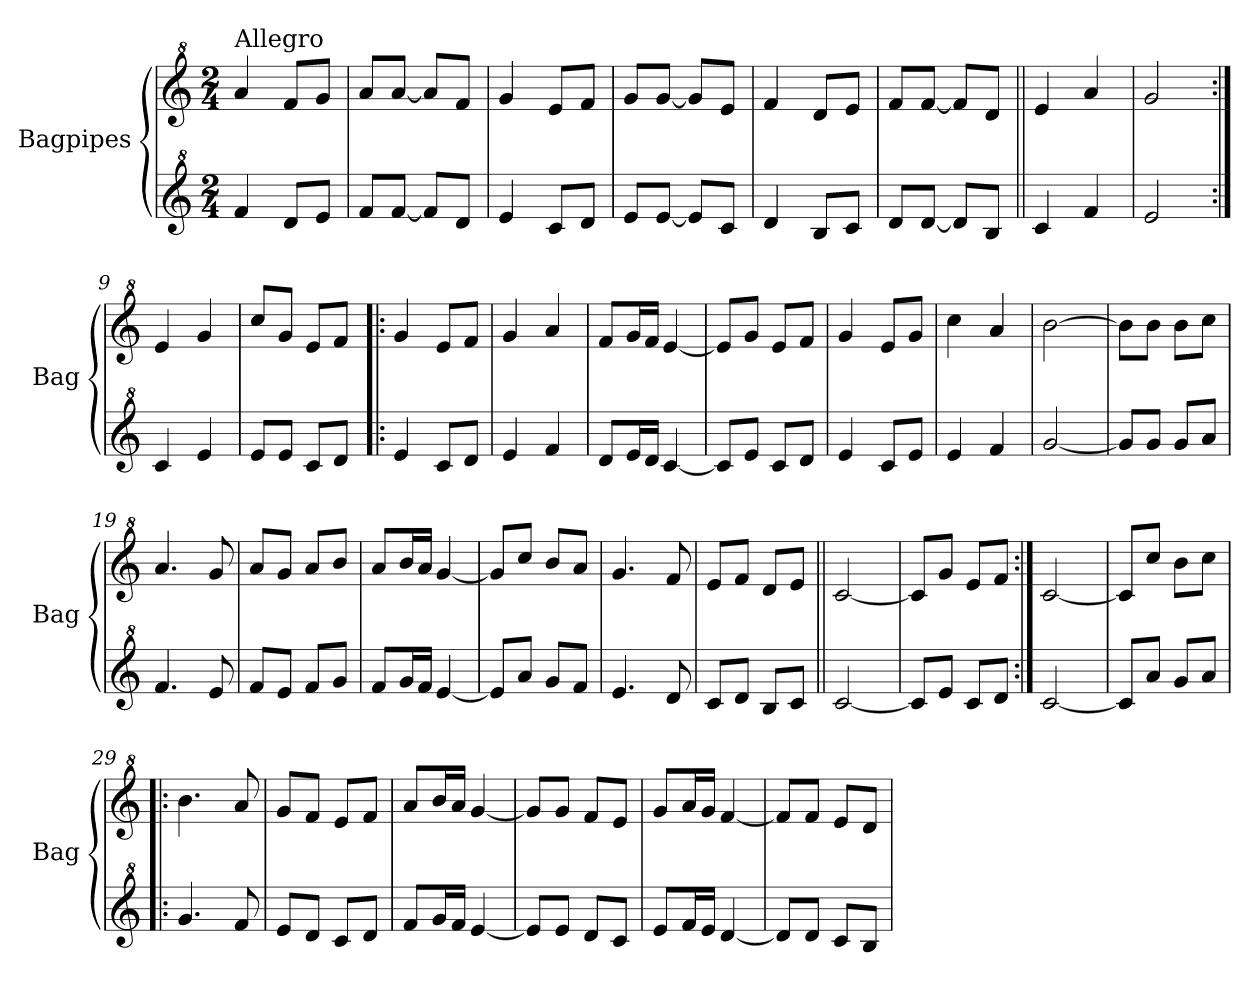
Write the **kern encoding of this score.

**kern	**kern
*part2	*part1
*staff2	*staff1
*I"Bagpipes	*I"Bagpipes
*I'Bag	*I'Bag
*clefG^2	*clefG^2
*k[]	*k[]
*C:	*C:
*M2/4	*M2/4
=1	=1
!	!LO:TX:a:t=Allegro
4ff/	4aa/
8dd/L	8ff/L
8ee/J	8gg/J
=2	=2
8ff/L	8aa/L
[8ff/J	[8aa/J
8ff/L]	8aa/L]
8dd/J	8ff/J
=3	=3
4ee/	4gg/
8cc/L	8ee/L
8dd/J	8ff/J
=4	=4
8ee/L	8gg/L
[8ee/J	[8gg/J
8ee/L]	8gg/L]
8cc/J	8ee/J
=5	=5
4dd/	4ff/
8b/L	8dd/L
8cc/J	8ee/J
=6	=6
8dd/L	8ff/L
[8dd/J	[8ff/J
8dd/L]	8ff/L]
8b/J	8dd/J
=7||	=7||
4cc/	4ee/
4ff/	4aa/
=8	=8
2ee/	2gg/
=9:|!	=9:|!
4cc/	4ee/
4ee/	4gg/
=10	=10
8ee/L	8ccc/L
8ee/J	8gg/J
8cc/L	8ee/L
8dd/J	8ff/J
=11!|:	=11!|:
4ee/	4gg/
8cc/L	8ee/L
8dd/J	8ff/J
=12	=12
4ee/	4gg/
4ff/	4aa/
!!LO:LB:g=z
=13	=13
8dd/L	8ff/L
16ee/L	16gg/L
16dd/JJ	16ff/JJ
[4cc/	[4ee/
=14	=14
8cc/L]	8ee/L]
8ee/J	8gg/J
8cc/L	8ee/L
8dd/J	8ff/J
=15	=15
4ee/	4gg/
8cc/L	8ee/L
8ee/J	8gg/J
=16	=16
4ee/	4ccc\
4ff/	4aa/
=17	=17
[2gg/	[2bb\
=18	=18
8gg/L]	8bb\L]
8gg/J	8bb\J
8gg/L	8bb\L
8aa/J	8ccc\J
=19	=19
4.ff/	4.aa/
8ee/	8gg/
=20	=20
8ff/L	8aa/L
8ee/J	8gg/J
8ff/L	8aa/L
8gg/J	8bb/J
=21	=21
8ff/L	8aa/L
16gg/L	16bb/L
16ff/JJ	16aa/JJ
[4ee/	[4gg/
=22	=22
8ee/L]	8gg/L]
8aa/J	8ccc/J
8gg/L	8bb/L
8ff/J	8aa/J
=23	=23
4.ee/	4.gg/
8dd/	8ff/
=24	=24
8cc/L	8ee/L
8dd/J	8ff/J
8b/L	8dd/L
8cc/J	8ee/J
!!LO:LB:g=z
=25||	=25||
[2cc/	[2cc/
=26	=26
8cc/L]	8cc/L]
8ee/J	8gg/J
8cc/L	8ee/L
8dd/J	8ff/J
=27:|!	=27:|!
[2cc/	[2cc/
=28	=28
8cc/L]	8cc/L]
8aa/J	8ccc/J
8gg/L	8bb\L
8aa/J	8ccc\J
=29!|:	=29!|:
4.gg/	4.bb\
8ff/	8aa/
=30	=30
8ee/L	8gg/L
8dd/J	8ff/J
8cc/L	8ee/L
8dd/J	8ff/J
=31	=31
8ff/L	8aa/L
16gg/L	16bb/L
16ff/JJ	16aa/JJ
[4ee/	[4gg/
=32	=32
8ee/L]	8gg/L]
8ee/J	8gg/J
8dd/L	8ff/L
8cc/J	8ee/J
=33	=33
8ee/L	8gg/L
16ff/L	16aa/L
16ee/JJ	16gg/JJ
[4dd/	[4ff/
=34	=34
8dd/L]	8ff/L]
8dd/J	8ff/J
8cc/L	8ee/L
8b/J	8dd/J
=	=
*-	*-
